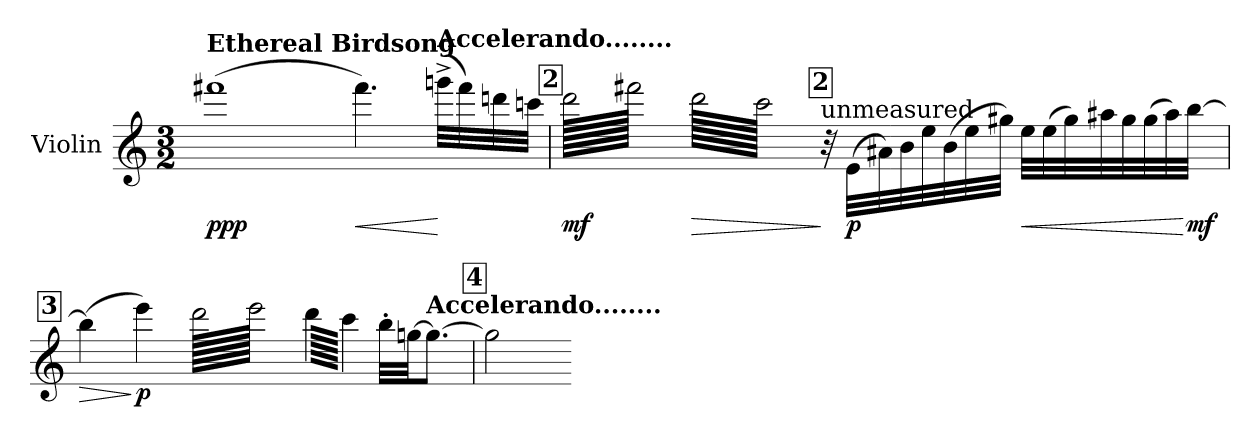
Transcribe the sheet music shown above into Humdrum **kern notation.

**kern	**dynam
*part1	*part1
*staff1	*staff1
*I"Violin	*
*I'Vln.	*
*clefG2	*
*k[]	*
*M3/2	*
*MM56	*
=1	=1
!LO:TX:a:B:t=Ethereal Birdsong	!
!	!LO:DY:b
(>1fff#X	ppp
!	!LO:HP:b
4.fff#\)	<
!LO:TX:a:B:t=Accelerando........	!
(>32gggn^\LLL	[
32fff#\)	.
32dddn\	.
32cccn\JJJ	.
!!LO:LB:g=z
!!LO:REH:place=s1:a:B:fs=14:t=2:qo=4
!!LO:REH:place=s1:a:B:fs=14:t=2
=2	=2
!LO:TX:a:t=unmeasured	!
!	!LO:DY:b
*tremolo	*
(>128ddd\LLLLL	mf
128fff#X\)	.
128ddd\	.
128fff#X\)	.
128ddd\	.
128fff#X\)	.
128ddd\	.
128fff#X\)	.
128ddd\	.
128fff#X\)	.
128ddd\	.
128fff#X\)	.
128ddd\	.
128fff#X\)	.
128ddd\	.
128fff#X\)	.
128ddd\	.
128fff#X\)	.
128ddd\	.
128fff#X\)	.
128ddd\	.
128fff#X\)	.
128ddd\	.
128fff#X\)	.
128ddd\	.
128fff#X\)	.
128ddd\	.
128fff#X\)	.
128ddd\	.
128fff#X\)	.
128ddd\	.
128fff#X\)	.
128ddd\	.
128fff#X\)	.
128ddd\	.
128fff#X\)	.
128ddd\	.
128fff#X\)	.
128ddd\	.
128fff#X\)	.
128ddd\	.
128fff#X\)	.
128ddd\	.
128fff#X\)	.
128ddd\	.
128fff#X\)	.
128ddd\	.
128fff#X\)	.
128ddd\	.
128fff#X\)	.
128ddd\	.
128fff#X\)	.
128ddd\	.
128fff#X\)	.
128ddd\	.
128fff#X\)	.
128ddd\	.
128fff#X\)	.
128ddd\	.
128fff#X\)	.
128ddd\	.
128fff#X\)	.
128ddd\	.
128fff#X\)JJJJJ	.
!	!LO:HP:b
(>128ddd\LLLLL	>
128ccc\)	.
128ddd\	.
128ccc\)	.
128ddd\	.
128ccc\)	.
128ddd\	.
128ccc\)	.
128ddd\	.
128ccc\)	.
128ddd\	.
128ccc\)	.
128ddd\	.
128ccc\)	.
128ddd\	.
128ccc\)	.
128ddd\	.
128ccc\)	.
128ddd\	.
128ccc\)	.
128ddd\	.
128ccc\)	.
128ddd\	.
128ccc\)	.
128ddd\	.
128ccc\)	.
128ddd\	.
128ccc\)	.
128ddd\	.
128ccc\)	.
128ddd\	.
128ccc\)	.
128ddd\	.
128ccc\)	.
128ddd\	.
128ccc\)	.
128ddd\	.
128ccc\)	.
128ddd\	.
128ccc\)	.
128ddd\	.
128ccc\)	.
128ddd\	.
128ccc\)	.
128ddd\	.
128ccc\)	.
128ddd\	.
128ccc\)	.
128ddd\	.
128ccc\)	.
128ddd\	.
128ccc\)	.
128ddd\	.
128ccc\)	.
128ddd\	.
128ccc\)	.
128ddd\	.
128ccc\)	.
128ddd\	.
128ccc\)	.
128ddd\	.
128ccc\)	.
128ddd\	.
128ccc\)JJJJJ	.
*Xtremolo	*
!LO:TX:t=unmeasured	!
32r	]
.	.
.	.
.	.
!	!LO:DY:b
(>32e\LLL	p
.	.
.	.
.	.
32a#X\)	.
.	.
.	.
.	.
32b\	.
.	.
.	.
.	.
32ee\	.
.	.
.	.
.	.
(>32b\	.
.	.
.	.
.	.
32ee\	.
.	.
.	.
.	.
32gg#X\JJJ)	.
.	.
.	.
.	.
!	!LO:HP:b
32ee\LLL	<
(>32ee\	.
32gg#\)	.
32aa#X\	.
32gg#\	.
(>32gg#\	.
32aa#\)	.
!	!LO:DY:n=1:b
[32bb\JJJ	[ mf
!!LO:LB:g=z
!!LO:REH:place=s1:a:B:fs=14:t=3
=3	=3
!	!LO:HP:b
(>4bb\]	>
!	!LO:DY:n=1:b
4eee\)	] p
*tremolo	*
(>128ddd\LLLLL	.
128eee\)	.
128ddd\	.
128eee\)	.
128ddd\	.
128eee\)	.
128ddd\	.
128eee\)	.
128ddd\	.
128eee\)	.
128ddd\	.
128eee\)	.
128ddd\	.
128eee\)	.
128ddd\	.
128eee\)	.
128ddd\	.
128eee\)	.
128ddd\	.
128eee\)	.
128ddd\	.
128eee\)	.
128ddd\	.
128eee\)	.
128ddd\	.
128eee\)	.
128ddd\	.
128eee\)	.
128ddd\	.
128eee\)	.
128ddd\	.
128eee\)	.
128ddd\	.
128eee\)	.
128ddd\	.
128eee\)	.
128ddd\	.
128eee\)	.
128ddd\	.
128eee\)	.
128ddd\	.
128eee\)	.
128ddd\	.
128eee\)	.
128ddd\	.
128eee\)	.
128ddd\	.
128eee\)	.
128ddd\	.
128eee\)	.
128ddd\	.
128eee\)	.
128ddd\	.
128eee\)	.
128ddd\	.
128eee\)	.
128ddd\	.
128eee\)	.
128ddd\	.
128eee\)	.
128ddd\	.
128eee\)	.
128ddd\	.
128eee\)JJJJJ	.
(>128ddd\LLLLL	.
128ccc\)	.
128ddd\	.
128ccc\)	.
128ddd\	.
128ccc\)	.
128ddd\	.
128ccc\)	.
128ddd\	.
128ccc\)	.
128ddd\	.
128ccc\)	.
128ddd\	.
128ccc\)	.
128ddd\	.
128ccc\)	.
128ddd\	.
128ccc\)	.
128ddd\	.
128ccc\)	.
128ddd\	.
128ccc\)	.
128ddd\	.
128ccc\)	.
128ddd\	.
128ccc\)	.
128ddd\	.
128ccc\)	.
128ddd\	.
128ccc\)	.
128ddd\	.
128ccc\)JJJJJ	.
*Xtremolo	*
32bb'\LLL	.
.	.
.	.
.	.
[32ggn\JJ	.
.	.
.	.
.	.
!LO:TX:a:B:t=Accelerando........	!
8.gg\J_	.
.	.
.	.
.	.
.	.
.	.
.	.
.	.
!!LO:LB:g=z
!!LO:REH:place=s1:a:B:fs=14:t=4
=4	=4
2gg\]	.
=-	=-
*-	*-
